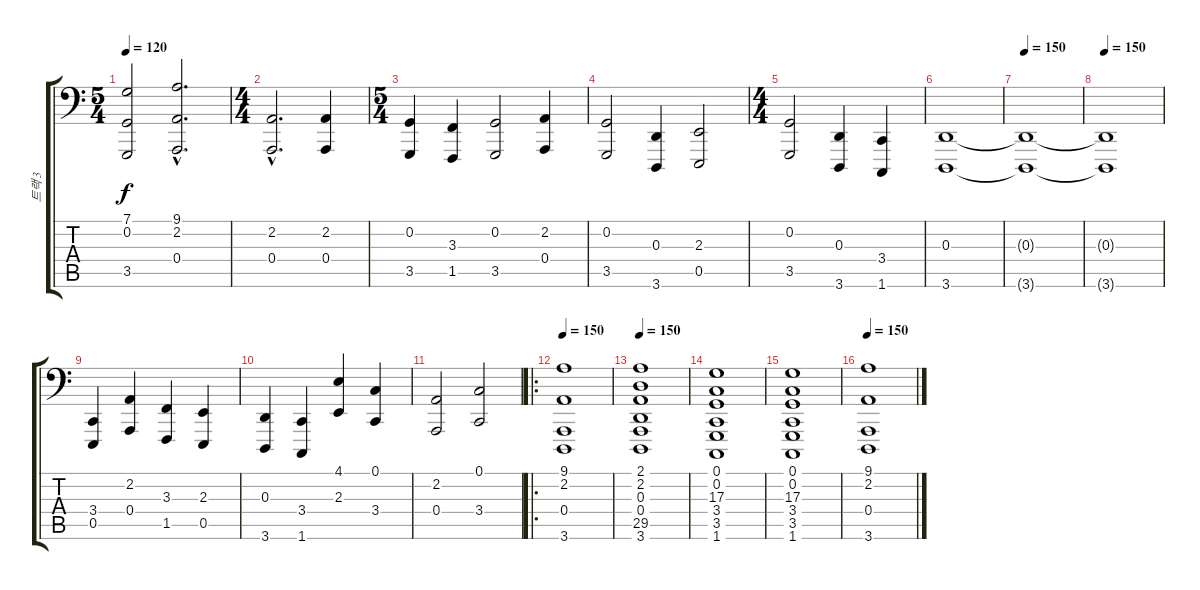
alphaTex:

\track ("트랙 3" "트랙 3") {instrument synthstrings1}
\staff {score tabs}
\tuning (C3 G2 D2 A1 E1 B0) {hide}
\ts (5 4)
\tempo 120
\clef f4
\ks c
(7.1 0.2 3.5).2{dy f} (9.1{hac} 2.2{hac} 0.4{hac}).2{d} |
\ts (4 4)
(2.2{hac} 0.4{hac}).2{d} (2.2 0.4).4 |
\ts (5 4)
(0.2 3.5).4 (3.3 1.5).4 (0.2 3.5).2 (2.2 0.4).4 |
(0.2 3.5).2 (0.3 3.6).4 (2.3 0.5).2 |
\ts (4 4)
(0.2 3.5).2 (0.3 3.6).4 (3.4 1.6).4 |
(0.3 3.6).1 |
\tempo 150
(0.3{t} 3.6{t}).1 |
\tempo 150
(0.3{t} 3.6{t}).1 |
(3.4 0.5).4 (2.2 0.4).4 (3.3 1.5).4 (2.3 0.5).4 |
(0.3 3.6).4 (3.4 1.6).4 (4.1 2.3).4 (0.1 3.4).4 |
(2.2 0.4).2 (0.1 3.4).2 |
\ro
\tempo 150
(9.1 2.2 0.4 3.6).1{volume 12} |
\tempo 150
(2.1 2.2 0.3 0.4 29.5 3.6).1 |
(0.1 0.2 17.3 3.4 3.5 1.6).1 |
(0.1 0.2 17.3 3.4 3.5 1.6).1 |
\tempo 150
(9.1 2.2 0.4 3.6).1
